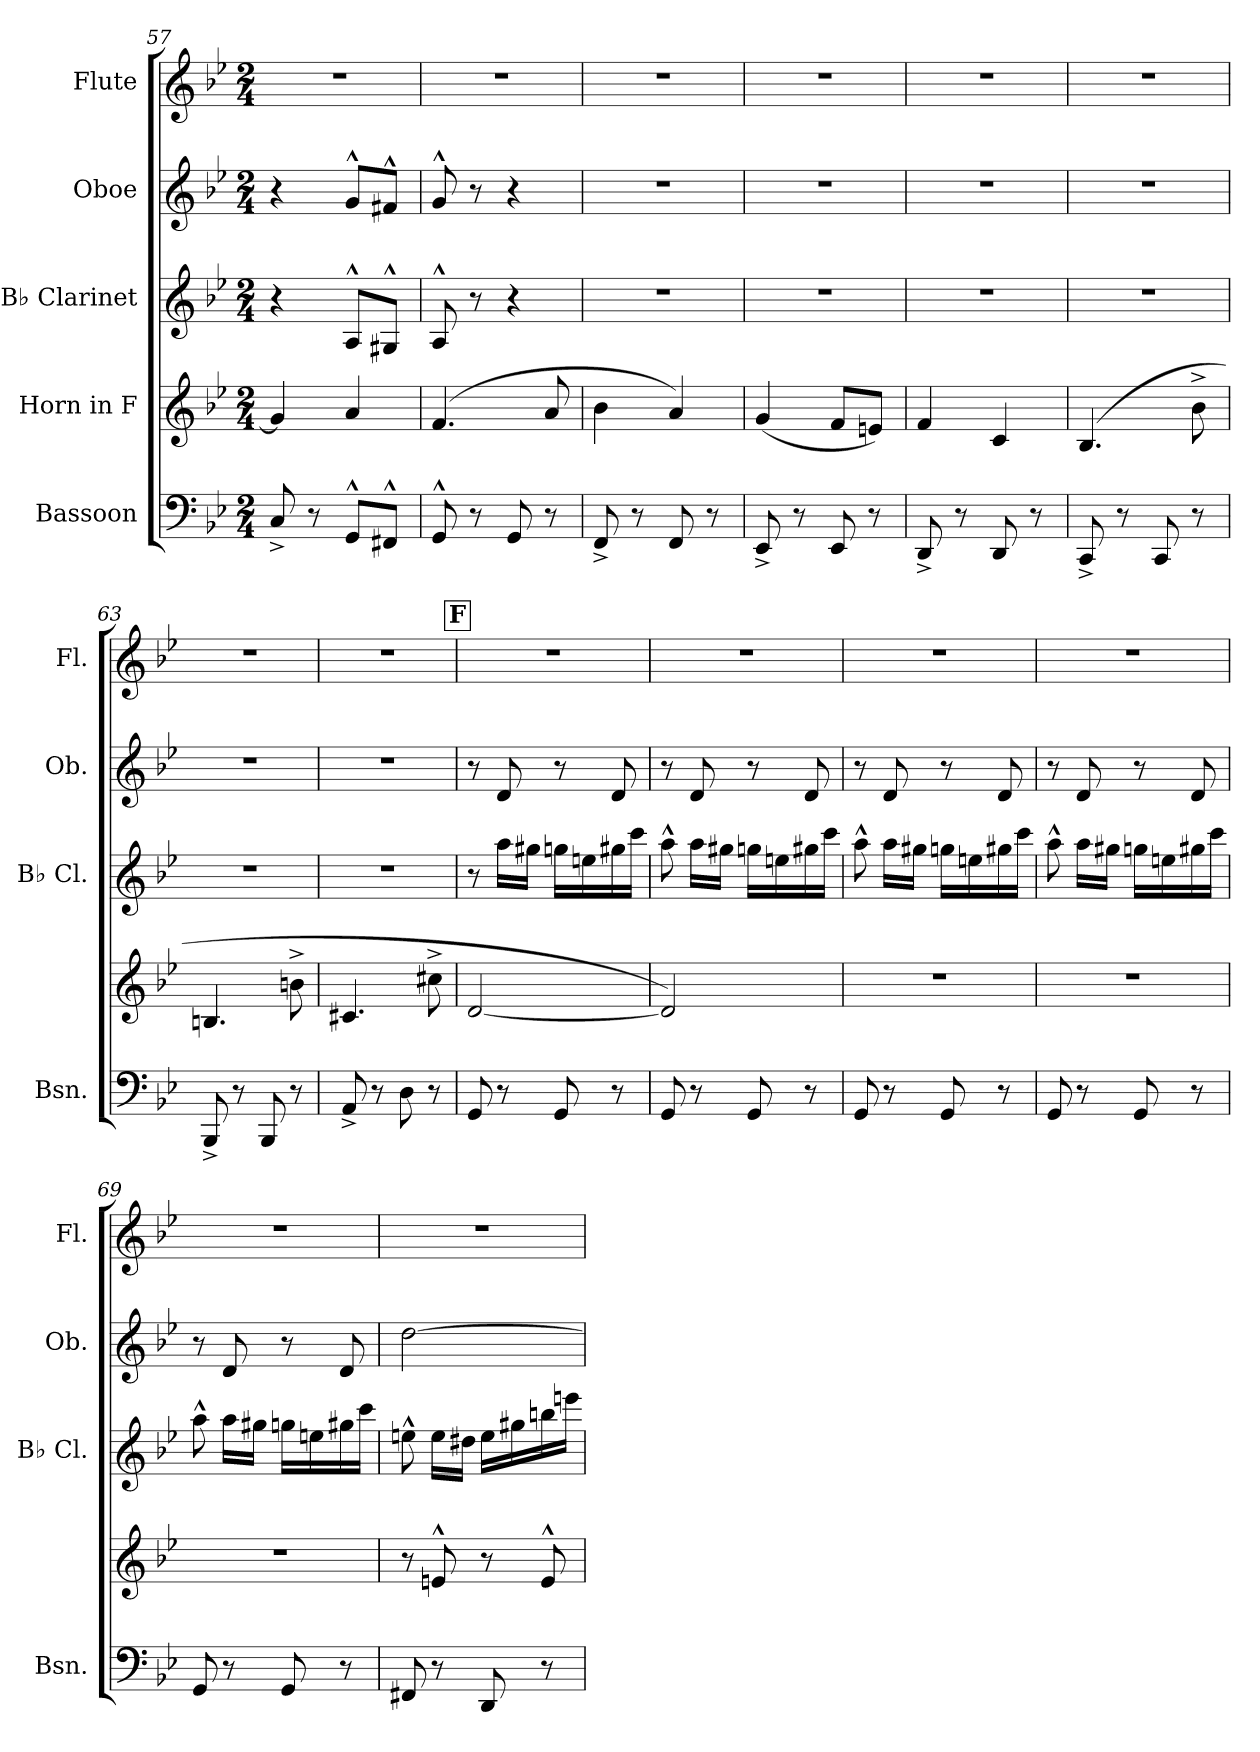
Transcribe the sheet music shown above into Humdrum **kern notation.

**kern	**kern	**kern	**kern	**kern
*part5	*part4	*part3	*part2	*part1
*staff5	*staff4	*staff3	*staff2	*staff1
*I"Bassoon	*I"Horn in F	*I"B♭ Clarinet	*I"Oboe	*I"Flute
*I'Bsn.	*	*I'B♭ Cl.	*I'Ob.	*I'Fl.
!!LO:LB:g=z
*clefF4	*clefG2	*clefG2	*clefG2	*clefG2
*	*ITrd4c7	*ITrd1c2	*	*
*k[b-e-]	*k[b-e-a-]	*k[b-e-a-d-]	*k[b-e-]	*k[b-e-]
*M2/4	*M2/4	*M2/4	*M2/4	*M2/4
=57	=57	=57	=57	=57
8C^/	4c/]	4r	4r	2r
8r	.	.	.	.
8GG^^/L	4d/	8G^^/L	8g^^/L	.
8FF#X^^/J	.	8F#X^^/J	8f#X^^/J	.
=58	=58	=58	=58	=58
8GG^^/	(4.B-/	8G^^/	8g^^/	2r
8r	.	8r	8r	.
8GG/	.	4r	4r	.
8r	8d/	.	.	.
=59	=59	=59	=59	=59
8FF^/	4e-\	2r	2r	2r
8r	.	.	.	.
8FF/	4d/)	.	.	.
8r	.	.	.	.
=60	=60	=60	=60	=60
8EE-^/	(4c/	2r	2r	2r
8r	.	.	.	.
8EE-/	8B-/L	.	.	.
8r	8An/J)	.	.	.
=61	=61	=61	=61	=61
8DD^/	4B-/	2r	2r	2r
8r	.	.	.	.
8DD/	4F/	.	.	.
8r	.	.	.	.
=62	=62	=62	=62	=62
8CC^/	(4.E-/	2r	2r	2r
8r	.	.	.	.
8CC/	.	.	.	.
8r	8e-^\	.	.	.
=63	=63	=63	=63	=63
8BBB-^/	4.En/	2r	2r	2r
8r	.	.	.	.
8BBB-/	.	.	.	.
8r	8en^\	.	.	.
!!LO:PB:g=z
=64	=64	=64	=64	=64
8AA^/	4.F#X/	2r	2r	2r
8r	.	.	.	.
8D\	.	.	.	.
8r	8f#X^\	.	.	.
!!LO:REH:place=s1:a:B:fs=14:t=F
=65	=65	=65	=65	=65
8GG/	[2G/	8r	8r	2r
8r	.	16gg\LL	8d/	.
.	.	16ff#X\JJ	.	.
8GG/	.	16ffn\LL	8r	.
.	.	16ddn\	.	.
8r	.	16ff#X\	8d/	.
.	.	16bb-\JJ	.	.
=66	=66	=66	=66	=66
8GG/	2G/])	8gg^^\	8r	2r
8r	.	16gg\LL	8d/	.
.	.	16ff#X\JJ	.	.
8GG/	.	16ffn\LL	8r	.
.	.	16ddn\	.	.
8r	.	16ff#X\	8d/	.
.	.	16bb-\JJ	.	.
=67	=67	=67	=67	=67
8GG/	2r	8gg^^\	8r	2r
8r	.	16gg\LL	8d/	.
.	.	16ff#X\JJ	.	.
8GG/	.	16ffn\LL	8r	.
.	.	16ddn\	.	.
8r	.	16ff#X\	8d/	.
.	.	16bb-\JJ	.	.
!!LO:LB:g=z
=68	=68	=68	=68	=68
8GG/	2r	8gg^^\	8r	2r
8r	.	16gg\LL	8d/	.
.	.	16ff#X\JJ	.	.
8GG/	.	16ffn\LL	8r	.
.	.	16ddn\	.	.
8r	.	16ff#X\	8d/	.
.	.	16bb-\JJ	.	.
=69	=69	=69	=69	=69
8GG/	2r	8gg^^\	8r	2r
8r	.	16gg\LL	8d/	.
.	.	16ff#X\JJ	.	.
8GG/	.	16ffn\LL	8r	.
.	.	16ddn\	.	.
8r	.	16ff#X\	8d/	.
.	.	16bb-\JJ	.	.
=70	=70	=70	=70	=70
8FF#X/	8r	8ddn^^\	[2dd\	2r
8r	8An^^/	16dd\LL	.	.
.	.	16cc#X\JJ	.	.
8DD/	8r	16dd\LL	.	.
.	.	16ff#X\	.	.
8r	8A^^/	16aan\	.	.
.	.	16dddn\JJ	.	.
=	=	=	=	=
*-	*-	*-	*-	*-
